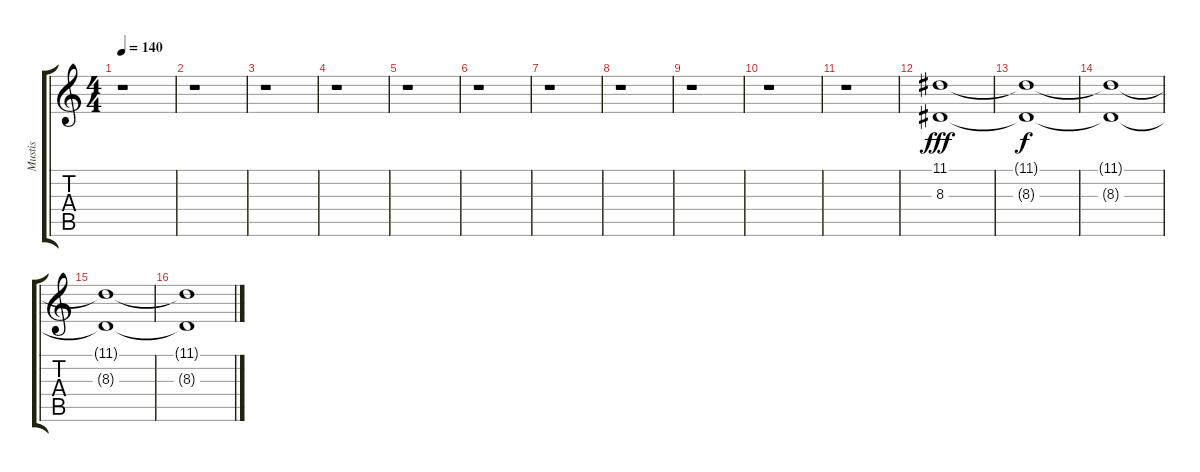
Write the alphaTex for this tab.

\track ("Mustis" "Mustis") {instrument choiraahs}
\staff {score tabs}
\tuning (E4 B3 G3 D3 A2 E2) {hide}
\ts (4 4)
\tempo 140
\clef g2
\ks c
r.1{dy f} |
r.1 |
r.1 |
r.1 |
r.1 |
r.1 |
r.1 |
r.1 |
r.1 |
r.1 |
r.1 |
(11.1 8.3).1{dy fff} |
(11.1{t} 8.3{t}).1{dy f} |
(11.1{t} 8.3{t}).1 |
(11.1{t} 8.3{t}).1 |
(11.1{t} 8.3{t}).1
